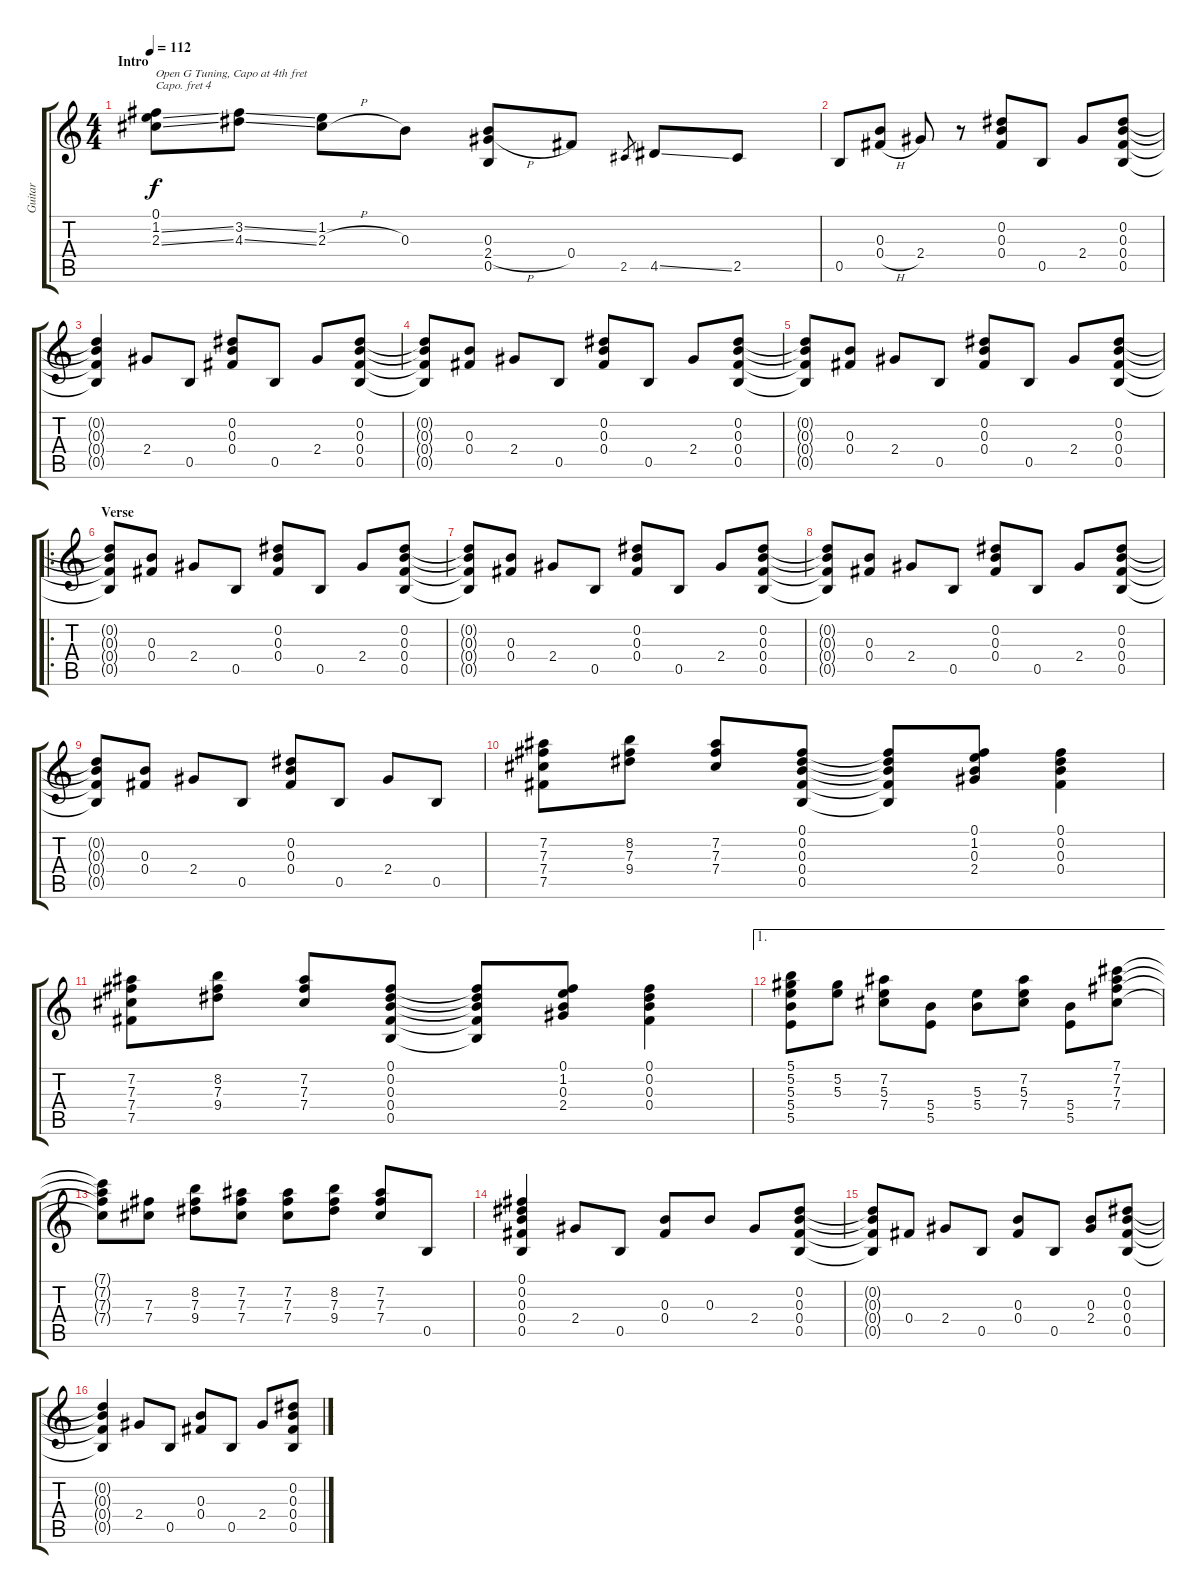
\track ("Guitar" "Guitar") {instrument overdrivenguitar}
\staff {score tabs}
\capo 4
\tuning (D4 B3 G3 D3 G2 D2) {hide}
\ts (4 4)
\section ("" "Intro")
\tempo 112
\clef g2
\ks c
(0.1 1.2{ss} 2.3{ss}).8{txt "Open G Tuning, Capo at 4th fret" dy f instrument overdrivenguitar} (3.2{ss} 4.3{ss}).8 (1.2 2.3{h}).8 0.3.8 (0.3 2.4{h} 0.5).8 0.4.8 2.5.8{gr} 4.5{ss}.8 2.5.8 |
0.5.8 (0.3 0.4{h}).8 2.4.8 r.8 (0.2 0.3 0.4).8 0.5.8 2.4.8 (0.2 0.3 0.4 0.5).8 |
(0.2{t} 0.3{t} 0.4{t} 0.5{t}).4 2.4.8 0.5.8 (0.2 0.3 0.4).8 0.5.8 2.4.8 (0.2 0.3 0.4 0.5).8 |
(0.2{t} 0.3{t} 0.4{t} 0.5{t}).8 (0.3 0.4).8 2.4.8 0.5.8 (0.2 0.3 0.4).8 0.5.8 2.4.8 (0.2 0.3 0.4 0.5).8 |
(0.2{t} 0.3{t} 0.4{t} 0.5{t}).8 (0.3 0.4).8 2.4.8 0.5.8 (0.2 0.3 0.4).8 0.5.8 2.4.8 (0.2 0.3 0.4 0.5).8 |
\ro
\section ("" "Verse")
(0.2{t} 0.3{t} 0.4{t} 0.5{t}).8 (0.3 0.4).8 2.4.8 0.5.8 (0.2 0.3 0.4).8 0.5.8 2.4.8 (0.2 0.3 0.4 0.5).8 |
(0.2{t} 0.3{t} 0.4{t} 0.5{t}).8 (0.3 0.4).8 2.4.8 0.5.8 (0.2 0.3 0.4).8 0.5.8 2.4.8 (0.2 0.3 0.4 0.5).8 |
(0.2{t} 0.3{t} 0.4{t} 0.5{t}).8 (0.3 0.4).8 2.4.8 0.5.8 (0.2 0.3 0.4).8 0.5.8 2.4.8 (0.2 0.3 0.4 0.5).8 |
(0.2{t} 0.3{t} 0.4{t} 0.5{t}).8 (0.3 0.4).8 2.4.8 0.5.8 (0.2 0.3 0.4).8 0.5.8 2.4.8 0.5.8 |
(7.2 7.3 7.4 7.5).8 (8.2 7.3 9.4).8 (7.2 7.3 7.4).8 (0.1 0.2 0.3 0.4 0.5).8 (0.1{t} 0.2{t} 0.3{t} 0.4{t} 0.5{t}).8 (0.1 1.2 0.3 2.4).8 (0.1 0.2 0.3 0.4).4 |
(7.2 7.3 7.4 7.5).8 (8.2 7.3 9.4).8 (7.2 7.3 7.4).8 (0.1 0.2 0.3 0.4 0.5).8 (0.1{t} 0.2{t} 0.3{t} 0.4{t} 0.5{t}).8 (0.1 1.2 0.3 2.4).8 (0.1 0.2 0.3 0.4).4 |
\ae 1
(5.1 5.2 5.3 5.4 5.5).8 (5.2 5.3).8 (7.2 5.3 7.4).8 (5.4 5.5).8 (5.3 5.4).8 (7.2 5.3 7.4).8 (5.4 5.5).8 (7.1 7.2 7.3 7.4).8 |
(7.1{t} 7.2{t} 7.3{t} 7.4{t}).8 (7.3 7.4).8 (8.2 7.3 9.4).8 (7.2 7.3 7.4).8 (7.2 7.3 7.4).8 (8.2 7.3 9.4).8 (7.2 7.3 7.4).8 0.5.8 |
(0.1 0.2 0.3 0.4 0.5).4 2.4.8 0.5.8 (0.3 0.4).8 0.3.8 2.4.8 (0.2 0.3 0.4 0.5).8 |
(0.2{t} 0.3{t} 0.4{t} 0.5{t}).8 0.4.8 2.4.8 0.5.8 (0.3 0.4).8 0.5.8 (0.3 2.4).8 (0.2 0.3 0.4 0.5).8 |
(0.2{t} 0.3{t} 0.4{t} 0.5{t}).4 2.4.8 0.5.8 (0.3 0.4).8 0.5.8 2.4.8 (0.2 0.3 0.4 0.5).8
